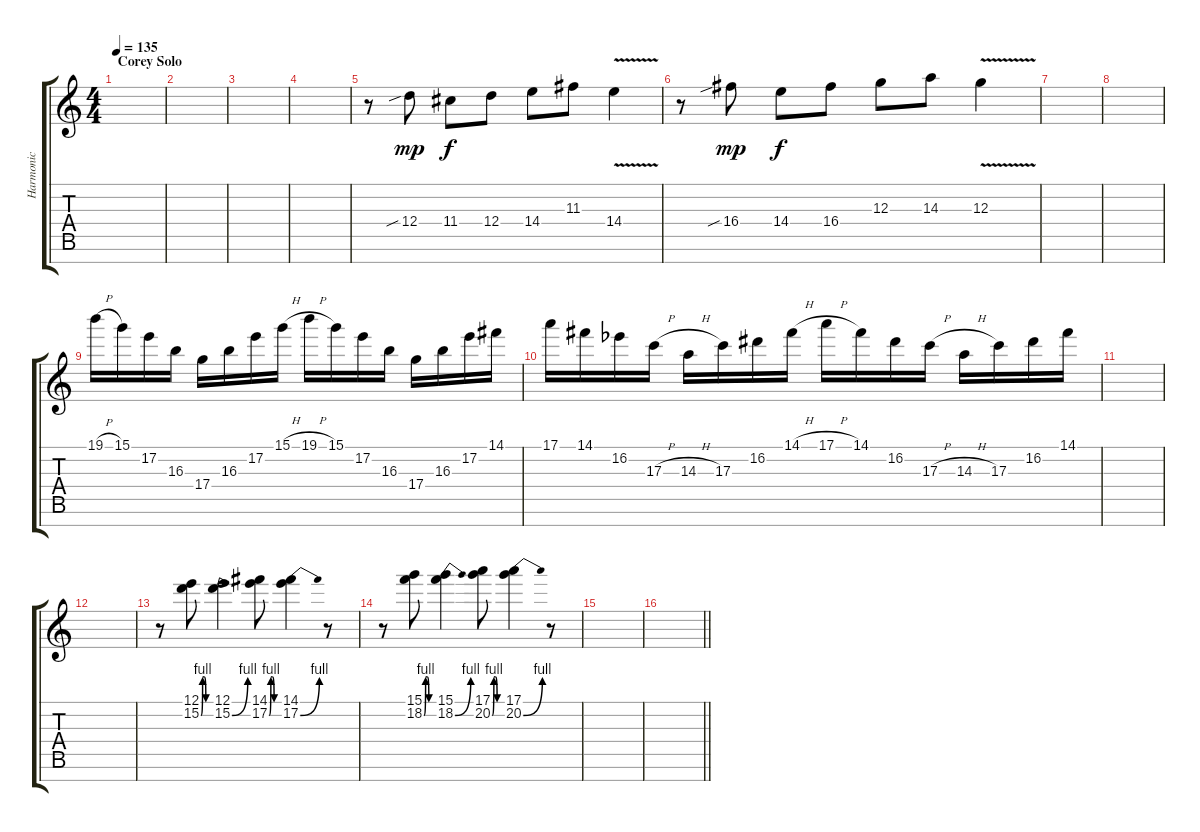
\track ("Harmonic" "Harmonic") {instrument distortionguitar}
\staff {score tabs}
\tuning (E4 B3 G3 D3 A2 E2 B1) {hide}
\ts (4 4)
\section ("" "Corey Solo")
\tempo 135
\clef g2
\ks c
|
|
|
|
r.8 12.4{sib}.8{dy mp} 11.4.8{dy f} 12.4.8 14.4.8 11.3.8 14.4{v}.4 |
r.8 16.4{sib}.8{dy mp} 14.4.8{dy f} 16.4.8 12.3.8 14.3.8 12.3{v}.4 |
|
|
19.1{h}.16 15.1.16 17.2.16 16.3.16 17.4.16 16.3.16 17.2.16 15.1{h}.16 19.1{h}.16 15.1.16 17.2.16 16.3.16 17.4.16 16.3.16 17.2.16 14.1.16 |
17.1.16 14.1.16 16.2{acc b}.16 17.3{h}.16 14.3{h}.16 17.3.16 16.2.16 14.1{h}.16 17.1{h}.16 14.1.16 16.2.16 17.3{h}.16 14.3{h}.16 17.3.16 16.2.16 14.1.16 |
|
|
r.8 (12.1 15.2{be (custom 0 0 10 4 20 4 30 0 60 0)}).8 (12.1 15.2{be (bend 0 0 60 4)}).4 (14.1 17.2{be (custom 0 0 10 4 20 4 30 0 60 0)}).8 (14.1 17.2{be (bend 0 0 60 4)}).4 r.8 |
r.8 (15.1 18.2{be (custom 0 0 10 4 20 4 30 0 60 0)}).8 (15.1 18.2{be (bend 0 0 60 4)}).4 (17.1 20.2{be (custom 0 0 10 4 20 4 30 0 60 0)}).8 (17.1 20.2{be (bend 0 0 60 4)}).4 r.8 |
|
\barLineRight lightlight
